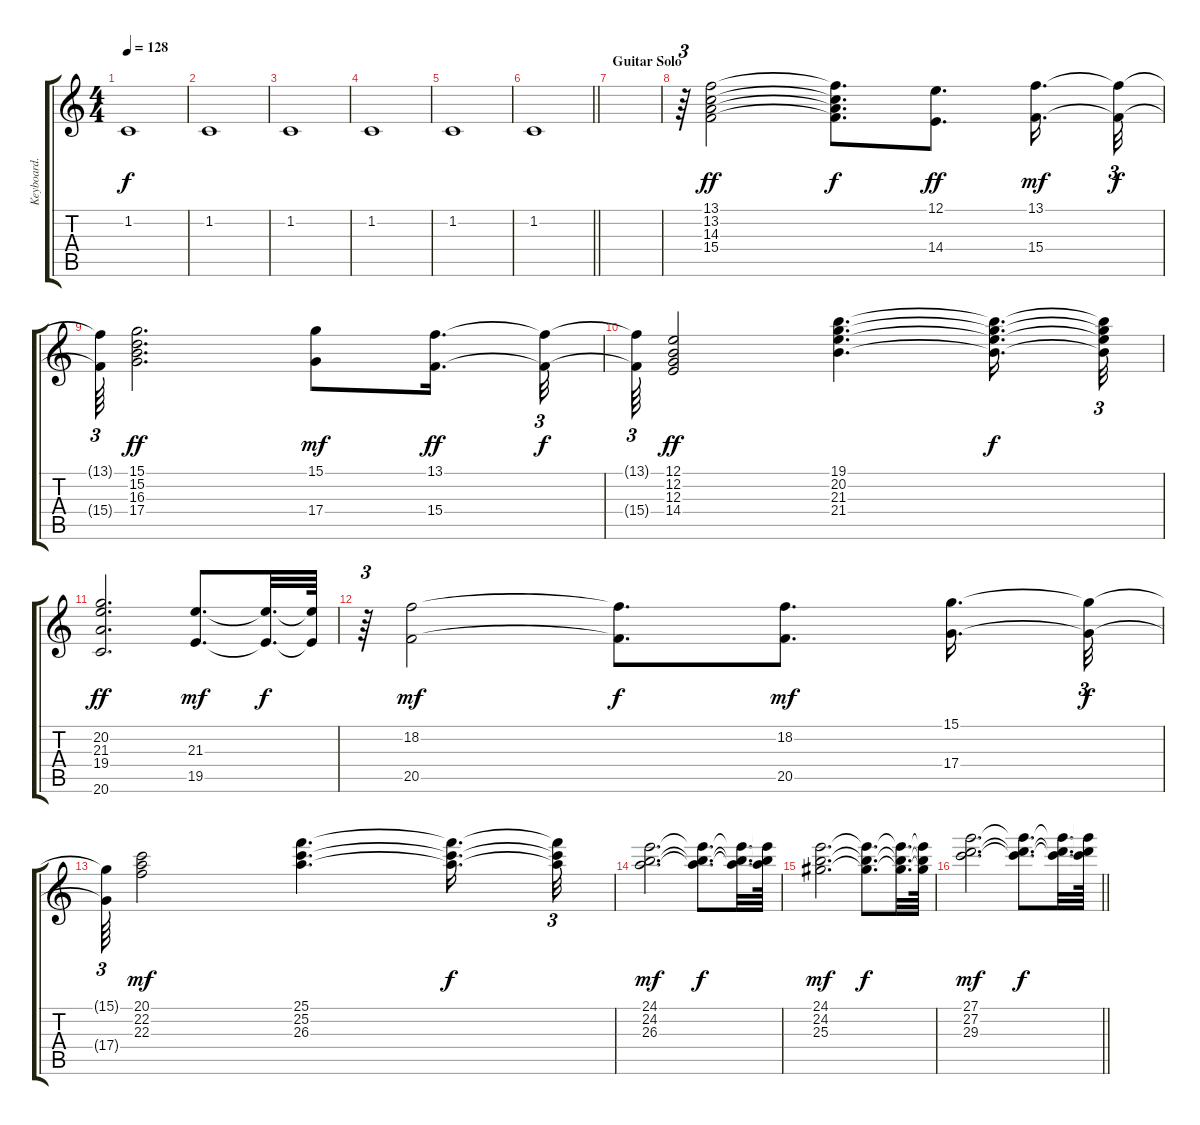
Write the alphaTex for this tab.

\track ("Keyboard." "Keyboard.") {instrument acousticgrandpiano}
\staff {score tabs}
\tuning (E4 B3 G3 D3 A2 E2) {hide}
\ts (4 4)
\tempo 128
\clef g2
\ks c
1.2.1{dy f instrument gunshot} |
1.2.1{instrument gunshot} |
1.2.1{instrument gunshot} |
1.2.1{instrument gunshot} |
1.2.1{instrument gunshot} |
\barLineRight lightlight
1.2.1{instrument gunshot} |
\section ("" "Guitar Solo")
|
r.64{tu (3 2) volume 14 instrument acousticgrandpiano} (13.1 13.2 14.3 15.4).2{dy ff} (13.1{t} 13.2{t} 14.3{t} 15.4{t}).8{d dy f} (12.1 14.4).8{d dy ff} (13.1 15.4).16{d dy mf} (13.1{t} 15.4{t}).32{tu (3 2) dy f} |
(13.1{t} 15.4{t}).64{tu (3 2)} (15.1 15.2 16.3 17.4).2{d dy ff} (15.1 17.4).8{dy mf} (13.1 15.4).16{d dy ff} (13.1{t} 15.4{t}).32{tu (3 2) dy f} |
(13.1{t} 15.4{t}).64{tu (3 2)} (12.1 12.2 12.3 14.4).2{dy ff} (19.1 20.2 21.3 21.4).4{d} (19.1{t} 20.2{t} 21.3{t} 21.4{t}).16{d dy f} (19.1{t} 20.2{t} 21.3{t} 21.4{t}).32{tu (3 2)} |
(20.2 21.3 19.4 20.6).2{d dy ff} (21.3 19.5).8{d dy mf} (21.3{t} 19.5{t}).32{d dy f} (21.3{t} 19.5{t}).64 |
r.64{tu (3 2)} (18.2 20.5).2{dy mf} (18.2{t} 20.5{t}).8{d dy f} (18.2 20.5).8{d dy mf} (15.1 17.4).16{d} (15.1{t} 17.4{t}).32{tu (3 2) dy f} |
(15.1{t} 17.4{t}).64{tu (3 2)} (20.1 22.2 22.3).2{dy mf} (25.1 25.2 26.3).4{d} (25.1{t} 25.2{t} 26.3{t}).16{d dy f} (25.1{t} 25.2{t} 26.3{t}).32{tu (3 2)} |
(24.1 24.2 26.3).2{d dy mf} (24.1{t} 24.2{t} 26.3{t}).8{d dy f} (24.1{t} 24.2{t} 26.3{t}).32{d} (24.1{t} 24.2{t} 26.3{t}).64 |
(24.1 24.2 25.3).2{d dy mf} (24.1{t} 24.2{t} 25.3{t}).8{d dy f} (24.1{t} 24.2{t} 25.3{t}).32{d} (24.1{t} 24.2{t} 25.3{t}).64 |
\barLineRight lightlight
(27.1 27.2 29.3).2{d dy mf} (27.1{t} 27.2{t} 29.3{t}).8{d dy f} (27.1{t} 27.2{t} 29.3{t}).32{d} (27.1{t} 27.2{t} 29.3{t}).64
